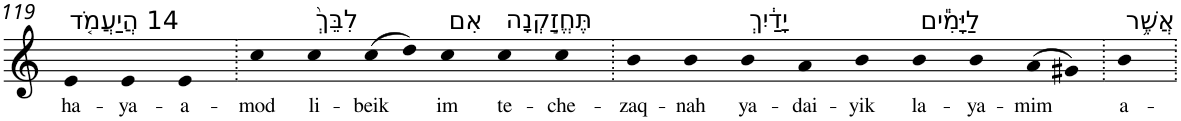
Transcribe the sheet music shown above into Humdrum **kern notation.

**kern	**text
*part1	*part1
*staff1	*staff1
*I"Piano	*
*I'Pno	*
!!LO:PB:g=z
*clefG2	*
*k[]	*
=119	=119
!LO:TX:a:t=14 הֲיַעֲמֹ֤ד	!
!	!LO:LY:b
4e	ha-
!	!LO:LY:b
4e	-ya-
!	!LO:LY:b
4e	-a-
=120.	=120.
!	!LO:LY:b
4cc	-mod
!LO:TX:a:t=לִבֵּךְ֙	!
!	!LO:LY:b
4cc	li-
!	!LO:LY:b
(>8cc	-beik
8dd)	.
!LO:TX:a:t=אִם	!
!	!LO:LY:b
4cc	im
!LO:TX:a:t=תֶּחֱזַ֣קְנָה	!
!	!LO:LY:b
4cc	te-
!	!LO:LY:b
4cc	-che-
=121.	=121.
!	!LO:LY:b
4b	-zaq-
!	!LO:LY:b
4b	-nah
!LO:TX:a:t=יָדַ֔יִךְ	!
!	!LO:LY:b
4b	ya-
!	!LO:LY:b
4a	-dai-
!	!LO:LY:b
4b	-yik
!LO:TX:a:t=לַיָּמִ֕ים	!
!	!LO:LY:b
4b	la-
!	!LO:LY:b
4b	-ya-
!	!LO:LY:b
(>8a	-mim
8g#X)	.
=122.	=122.
!LO:TX:a:t=אֲשֶׁ֥ר	!
!	!LO:LY:b
4b	a-
=.	=.
*-	*-
